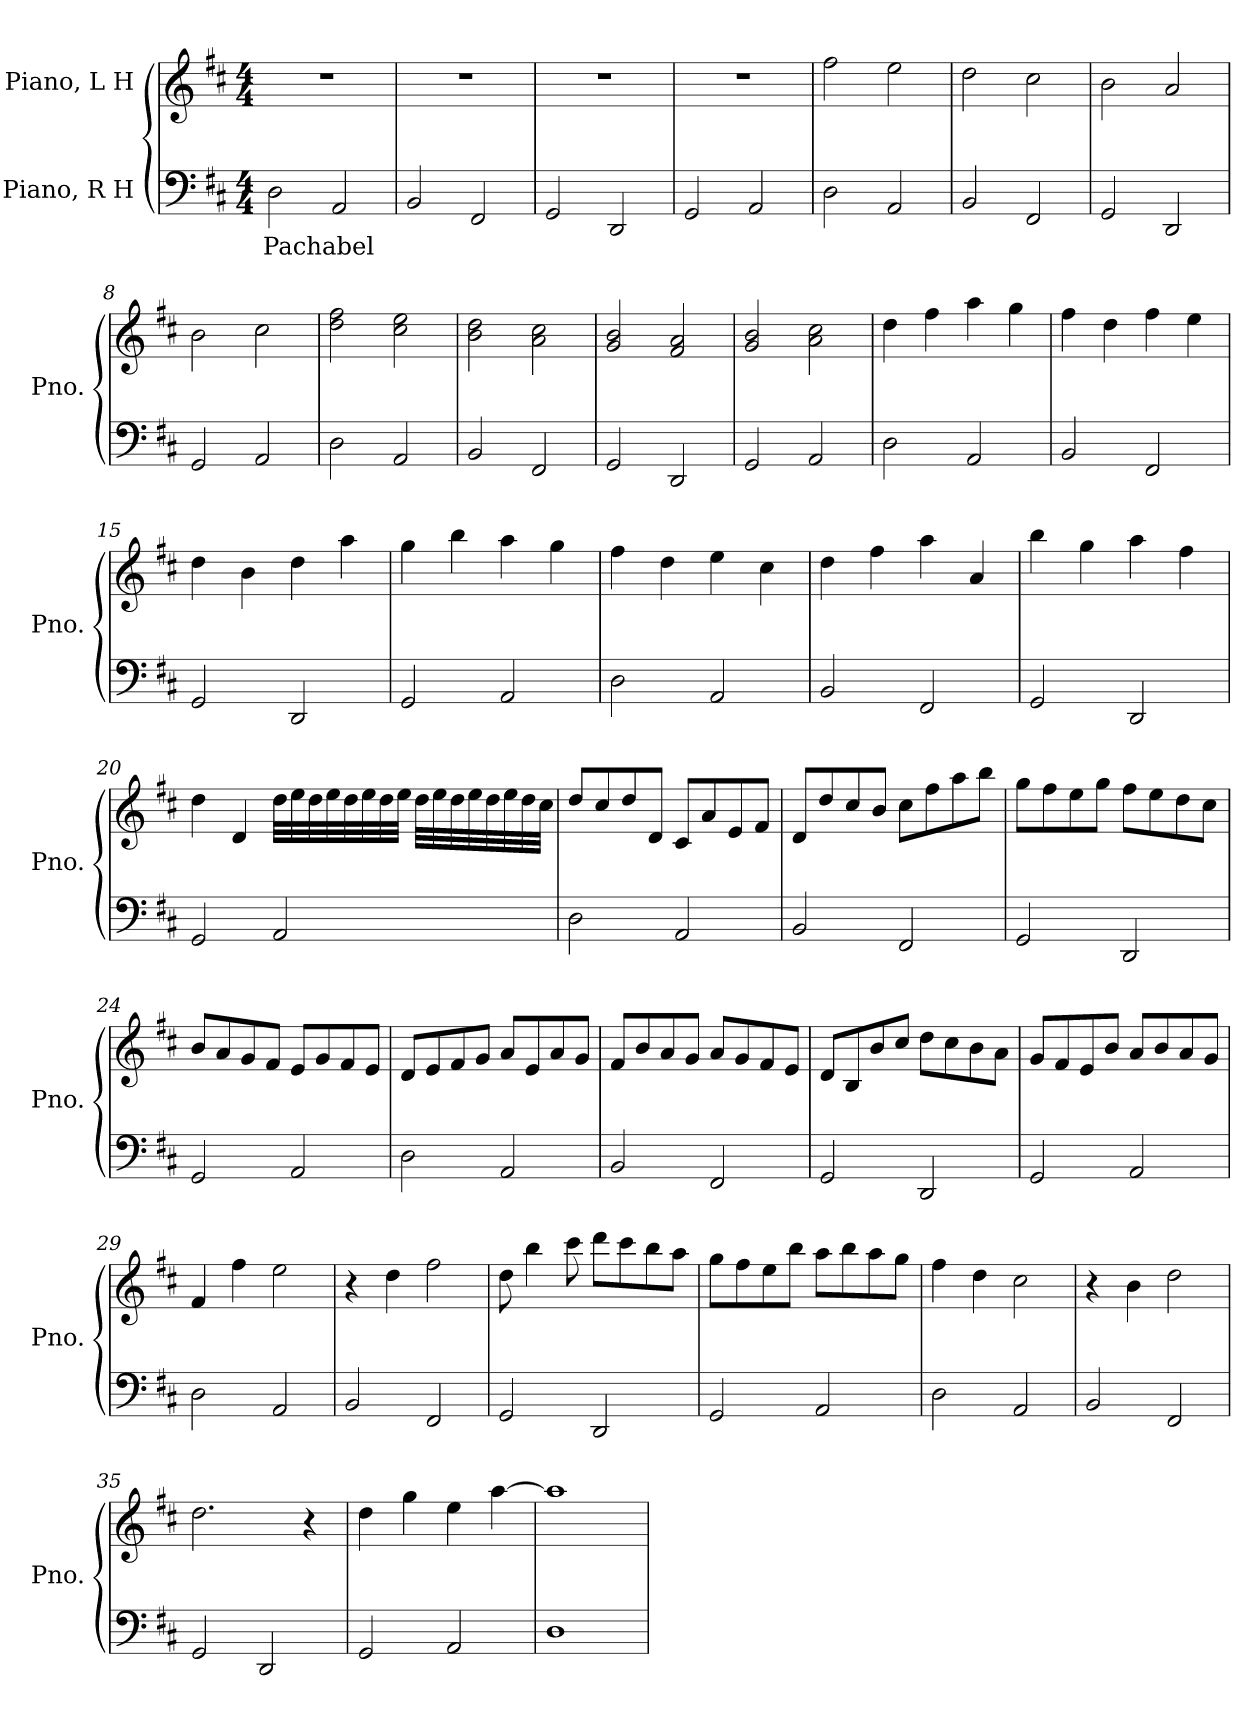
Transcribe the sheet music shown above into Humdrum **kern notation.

**kern	**text	**kern
*part2	*part2	*part1
*staff2	*staff2	*staff1
*I"Piano, R H	*	*I"Piano, L H
*I'Pno.	*	*I'Pno.
*clefF4	*	*clefG2
*k[f#c#]	*	*k[f#c#]
*M4/4	*	*M4/4
*MM90	*	*MM90
=1	=1	=1
!	!LO:LY:b	!
2D\	Pachabel	1r
2AA/	.	.
=2	=2	=2
2BB/	.	1r
2FF#/	.	.
=3	=3	=3
2GG/	.	1r
2DD/	.	.
=4	=4	=4
2GG/	.	1r
2AA/	.	.
=5	=5	=5
2D\	.	2ff#\
2AA/	.	2ee\
=6	=6	=6
2BB/	.	2dd\
2FF#/	.	2cc#\
=7	=7	=7
2GG/	.	2b\
2DD/	.	2a/
=8	=8	=8
2GG/	.	2b\
2AA/	.	2cc#\
=9	=9	=9
2D\	.	2dd\ 2ff#\
2AA/	.	2cc#\ 2ee\
=10	=10	=10
2BB/	.	2b\ 2dd\
2FF#/	.	2a\ 2cc#\
!!LO:LB:g=z
=11	=11	=11
2GG/	.	2g/ 2b/
2DD/	.	2f#/ 2a/
=12	=12	=12
2GG/	.	2g/ 2b/
2AA/	.	2a\ 2cc#\
=13	=13	=13
2D\	.	4dd\
.	.	4ff#\
2AA/	.	4aa\
.	.	4gg\
=14	=14	=14
2BB/	.	4ff#\
.	.	4dd\
2FF#/	.	4ff#\
.	.	4ee\
=15	=15	=15
2GG/	.	4dd\
.	.	4b\
2DD/	.	4dd\
.	.	4aa\
=16	=16	=16
2GG/	.	4gg\
.	.	4bb\
2AA/	.	4aa\
.	.	4gg\
=17	=17	=17
2D\	.	4ff#\
.	.	4dd\
2AA/	.	4ee\
.	.	4cc#\
=18	=18	=18
2BB/	.	4dd\
.	.	4ff#\
2FF#/	.	4aa\
.	.	4a/
=19	=19	=19
2GG/	.	4bb\
.	.	4gg\
2DD/	.	4aa\
.	.	4ff#\
!!LO:LB:g=z
=20	=20	=20
2GG/	.	4dd\
.	.	4d/
2AA/	.	32dd\LLL
.	.	32ee\
.	.	32dd\
.	.	32ee\
.	.	32dd\
.	.	32ee\
.	.	32dd\
.	.	32ee\JJJ
.	.	32dd\LLL
.	.	32ee\
.	.	32dd\
.	.	32ee\
.	.	32dd\
.	.	32ee\
.	.	32dd\
.	.	32cc#\JJJ
=21	=21	=21
2D\	.	8dd/L
.	.	8cc#/
.	.	8dd/
.	.	8d/J
2AA/	.	8c#/L
.	.	8a/
.	.	8e/
.	.	8f#/J
=22	=22	=22
2BB/	.	8d/L
.	.	8dd/
.	.	8cc#/
.	.	8b/J
2FF#/	.	8cc#\L
.	.	8ff#\
.	.	8aa\
.	.	8bb\J
=23	=23	=23
2GG/	.	8gg\L
.	.	8ff#\
.	.	8ee\
.	.	8gg\J
2DD/	.	8ff#\L
.	.	8ee\
.	.	8dd\
.	.	8cc#\J
!!LO:LB:g=z
=24	=24	=24
2GG/	.	8b/L
.	.	8a/
.	.	8g/
.	.	8f#/J
2AA/	.	8e/L
.	.	8g/
.	.	8f#/
.	.	8e/J
=25	=25	=25
2D\	.	8d/L
.	.	8e/
.	.	8f#/
.	.	8g/J
2AA/	.	8a/L
.	.	8e/
.	.	8a/
.	.	8g/J
=26	=26	=26
2BB/	.	8f#/L
.	.	8b/
.	.	8a/
.	.	8g/J
2FF#/	.	8a/L
.	.	8g/
.	.	8f#/
.	.	8e/J
=27	=27	=27
2GG/	.	8d/L
.	.	8B/
.	.	8b/
.	.	8cc#/J
2DD/	.	8dd\L
.	.	8cc#\
.	.	8b\
.	.	8a\J
=28	=28	=28
2GG/	.	8g/L
.	.	8f#/
.	.	8e/
.	.	8b/J
2AA/	.	8a/L
.	.	8b/
.	.	8a/
.	.	8g/J
!!LO:LB:g=z
=29	=29	=29
2D\	.	4f#/
.	.	4ff#\
2AA/	.	2ee\
=30	=30	=30
2BB/	.	4r
.	.	4dd\
2FF#/	.	2ff#\
=31	=31	=31
2GG/	.	8dd\
.	.	4bb\
.	.	8ccc#\
2DD/	.	8ddd\L
.	.	8ccc#\
.	.	8bb\
.	.	8aa\J
=32	=32	=32
2GG/	.	8gg\L
.	.	8ff#\
.	.	8ee\
.	.	8bb\J
2AA/	.	8aa\L
.	.	8bb\
.	.	8aa\
.	.	8gg\J
=33	=33	=33
2D\	.	4ff#\
.	.	4dd\
2AA/	.	2cc#\
=34	=34	=34
2BB/	.	4r
.	.	4b\
2FF#/	.	2dd\
=35	=35	=35
2GG/	.	2.dd\
2DD/	.	.
.	.	4r
!!LO:LB:g=z
=36	=36	=36
2GG/	.	4dd\
.	.	4gg\
2AA/	.	4ee\
.	.	[4aa\
=37	=37	=37
1D	.	1aa]
=	=	=
*-	*-	*-
